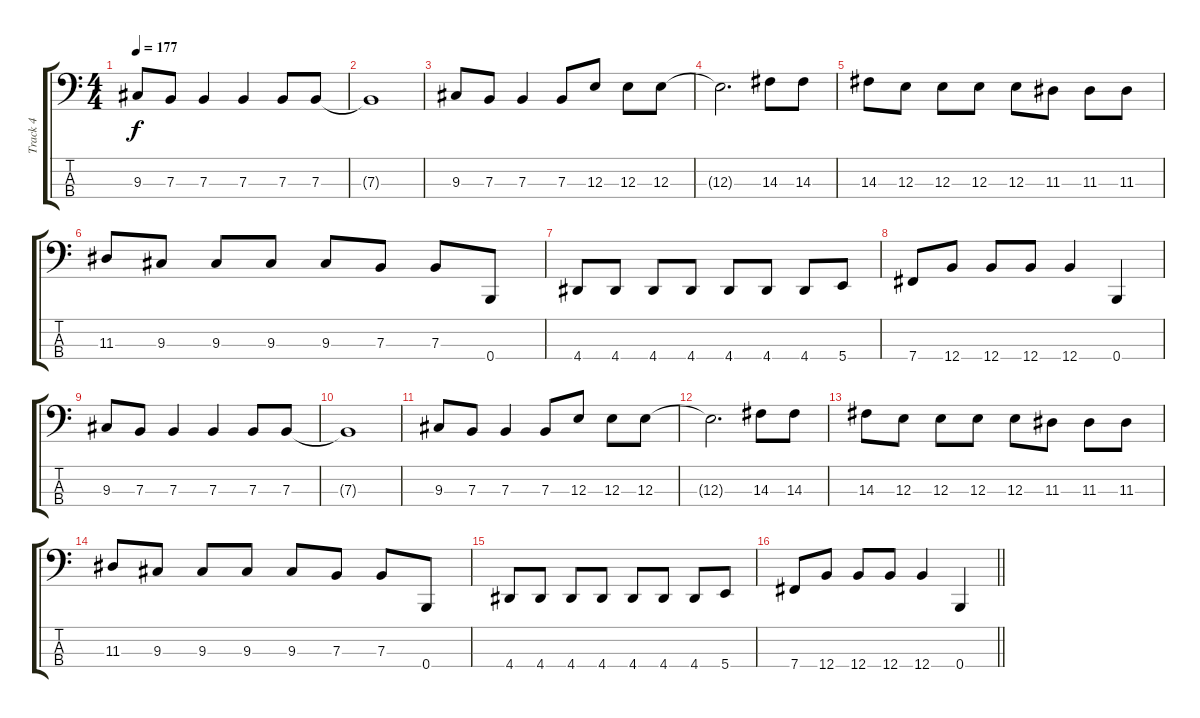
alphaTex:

\track ("Track 4" "Track 4") {instrument electricbasspick}
\staff {score tabs}
\tuning (D2 A1 E1 B0) {hide}
\ts (4 4)
\tempo 177
\clef f4
\ks c
9.3.8{dy f} 7.3.8 7.3.4 7.3.4 7.3.8 7.3.8 |
7.3{t}.1 |
9.3.8 7.3.8 7.3.4 7.3.8 12.3.8 12.3.8 12.3.8 |
12.3{t}.2{d} 14.3.8 14.3.8 |
14.3.8 12.3.8 12.3.8 12.3.8 12.3.8 11.3.8 11.3.8 11.3.8 |
11.3.8 9.3.8 9.3.8 9.3.8 9.3.8 7.3.8 7.3.8 0.4.8 |
4.4.8 4.4.8 4.4.8 4.4.8 4.4.8 4.4.8 4.4.8 5.4.8 |
7.4.8 12.4.8 12.4.8 12.4.8 12.4.4 0.4.4 |
9.3.8 7.3.8 7.3.4 7.3.4 7.3.8 7.3.8 |
7.3{t}.1 |
9.3.8 7.3.8 7.3.4 7.3.8 12.3.8 12.3.8 12.3.8 |
12.3{t}.2{d} 14.3.8 14.3.8 |
14.3.8 12.3.8 12.3.8 12.3.8 12.3.8 11.3.8 11.3.8 11.3.8 |
11.3.8 9.3.8 9.3.8 9.3.8 9.3.8 7.3.8 7.3.8 0.4.8 |
4.4.8 4.4.8 4.4.8 4.4.8 4.4.8 4.4.8 4.4.8 5.4.8 |
\barLineRight lightlight
7.4.8 12.4.8 12.4.8 12.4.8 12.4.4 0.4.4
